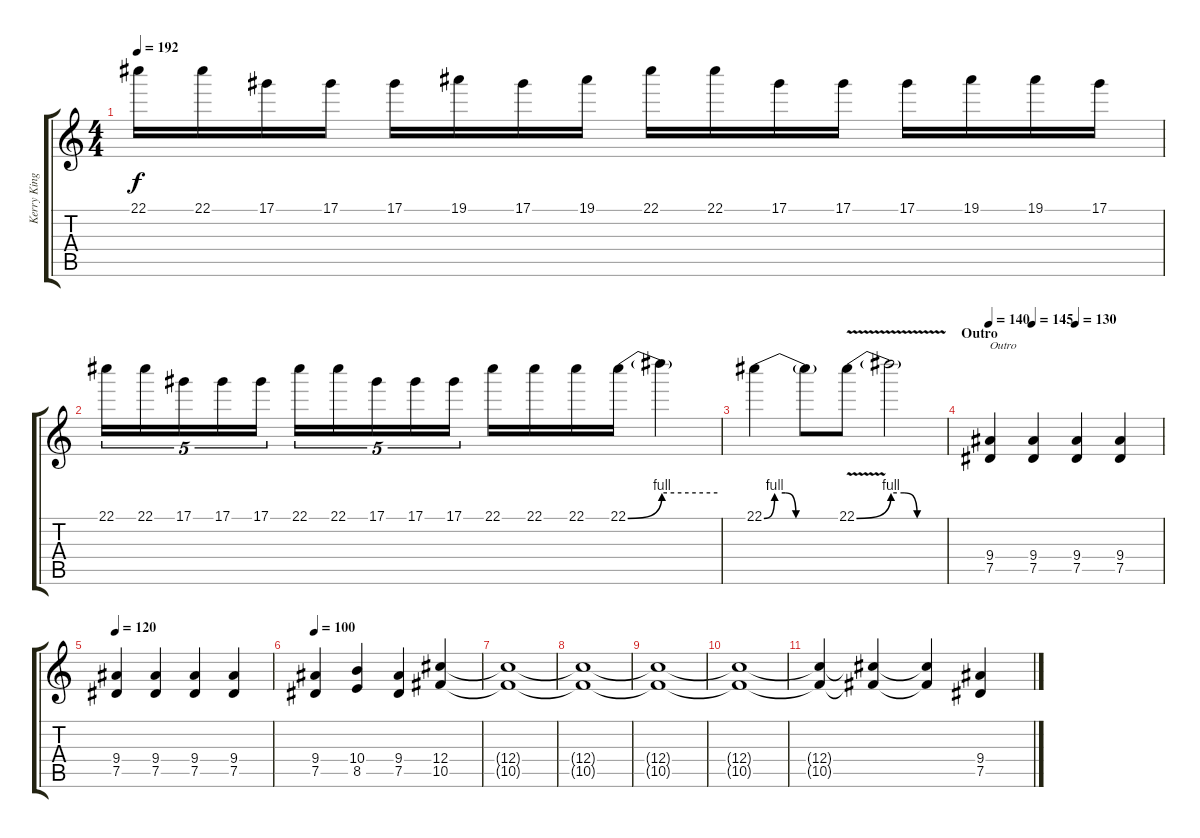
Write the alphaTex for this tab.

\track ("Kerry King" "Kerry King") {instrument distortionguitar}
\staff {score tabs}
\tuning (Eb4 Bb3 Gb3 Db3 Ab2 Eb2) {hide}
\ts (4 4)
\tempo 192
\clef g2
\ks c
22.1.16{dy f} 22.1.16 17.1.16 17.1.16 17.1.16 19.1.16 17.1.16 19.1.16 22.1.16 22.1.16 17.1.16 17.1.16 17.1.16 19.1.16 19.1.16 17.1.16 |
22.1.16{tu (5 4)} 22.1.16{tu (5 4)} 17.1.16{tu (5 4)} 17.1.16{tu (5 4)} 17.1.16{tu (5 4)} 22.1.16{tu (5 4)} 22.1.16{tu (5 4)} 17.1.16{tu (5 4)} 17.1.16{tu (5 4)} 17.1.16{tu (5 4)} 22.1.16 22.1.16 22.1.16 22.1{be (bend 0 0 60 4)}.16 22.1{be (hold 0 4 60 4) t}.4 |
22.1{be (custom 0 0 15 4 30 4 45 0 60 0)}.4 22.1{be (hold 0 0 60 0) t}.8 22.1{be (bend 0 0 60 4) v}.8 22.1{be (custom 0 4 15 4 30 0 60 0) t}.2 |
\section ("" "Outro")
\tempo 140
\tempo (145 0.25)
\tempo (130 0.5)
(9.4 7.5).4{txt "Outro"} (9.4 7.5).4 (9.4 7.5).4 (9.4 7.5).4 |
\tempo 120
(9.4 7.5).4 (9.4 7.5).4 (9.4 7.5).4 (9.4 7.5).4 |
\tempo 100
(9.4 7.5).4 (10.4 8.5).4 (9.4 7.5).4 (12.4 10.5).4 |
(12.4{t} 10.5{t}).1 |
(12.4{t} 10.5{t}).1 |
(12.4{t} 10.5{t}).1 |
(12.4{t} 10.5{t}).1 |
(12.4{t} 10.5{t}).4 (12.4{t} 10.5{t}).4 (12.4{t} 10.5{t}).4 (9.4 7.5).4
